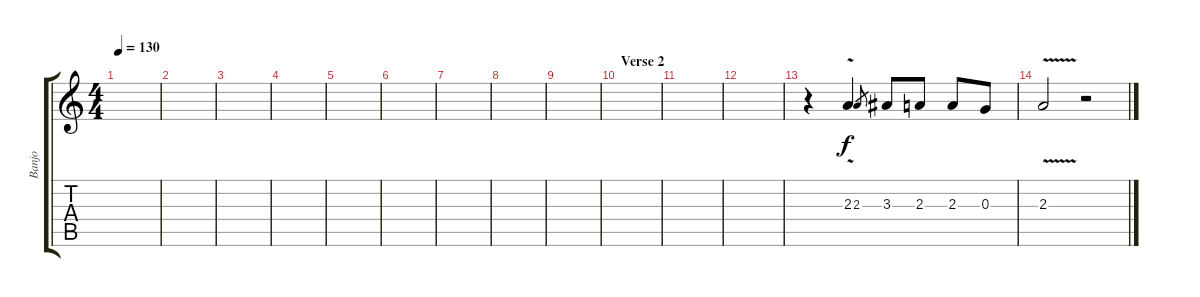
\track ("Banjo" "Banjo") {instrument banjo}
\staff {score tabs}
\tuning (E4 B3 G3 D3 A2 E2) {hide}
\displaytranspose 12
\ts (4 4)
\tempo 130
\clef g2
\ks c
|
|
|
|
|
|
|
|
|
\section ("" "Verse 2")
|
|
|
r.4 2.3{v}.4 2.3.8{gr} 3.3.8 2.3.8 2.3.8 0.3.8 |
2.3{v}.2 r.2
